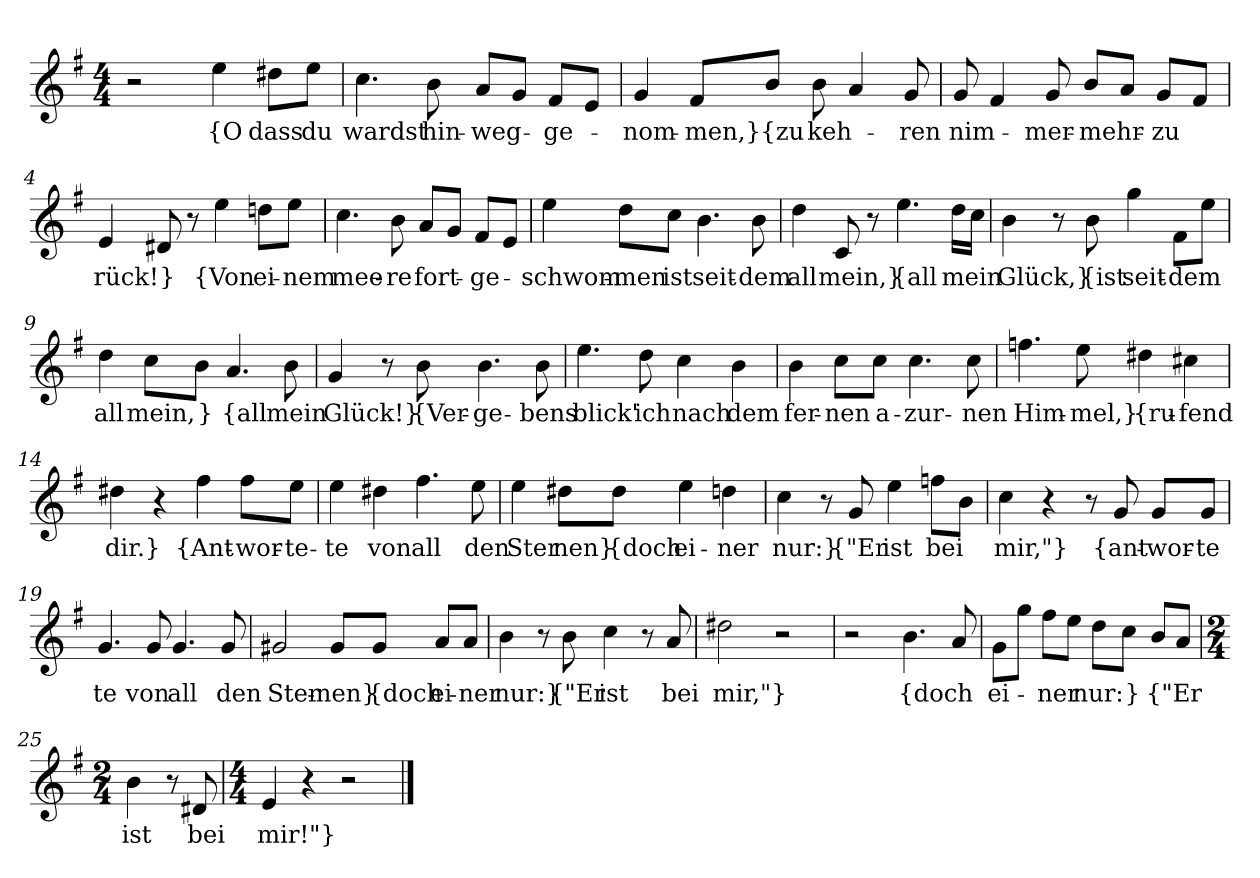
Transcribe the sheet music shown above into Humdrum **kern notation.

**kern	**text
*part1	*part1
*staff1	*staff1
*clefG2	*
*k[f#]	*
*M4/4	*
=	=
2r	.
4ee	{O
8dd#X\L	dass
8ee\J	du
=1	=1
4.cc	wardst
8b	hin-
8a/L	-weg-
8g/J	.
8f#/L	-ge-
8e/J	.
=2	=2
4g	-nom-
8f#/L	-men,}
8b/J	{zu
8b	keh-
4a	.
8g	-ren
=3	=3
8g	nim-
4f#	.
8g	-mer-
8b/L	-mehr-
8a/J	.
8g/L	zu
8f#/J	.
=4	=4
4e	-rück!
8d#X	}
8r	.
4ee	{Von
8ddn\L	ei-
8ee\J	-nem
=5	=5
4.cc	mee-
8b	-re
8a/L	fort-
8g/J	.
8f#/L	-ge-
8e/J	.
=6	=6
4ee	-schwom-
8dd\L	-men
8cc\J	ist
4.b	seit-
8b	-dem
=7	=7
4dd	all
8c	mein,}
8r	.
4.ee	{all
16dd\LL	mein
16cc\JJ	.
=8	=8
4b	Glück,}
8r	.
8b	{ist
4gg	seit-
8f#\L	-dem
8ee\J	.
=9	=9
4dd	all
8cc\L	mein,
8b\J	}
4.a	{all
8b	mein
=10	=10
4g	Glück!}
8r	.
8b	{Ver-
4.b	-ge-
8b	-bens
=11	=11
4.ee	blick'
8dd	ich
4cc	nach
4b	dem
=12	=12
4b	fer-
8cc\L	-nen
8cc\J	a-
4.cc	-zur-
8cc	-nen
=13	=13
4.ffn	Him-
8ee	-mel,}
4dd#X	{ru-
4cc#X	-fend
=14	=14
4dd#X	dir.}
4r	.
4ff#	{Ant-
8ff#\L	-wor-
8ee\J	-te-
=15	=15
4ee	-te
4dd#X	von
4.ff#	all
8ee	den
=16	=16
4ee	Ster
8dd#X\L	nen}
8dd#\J	{doch
4ee	ei-
4ddn	-ner
=17	=17
4cc	nur:}
8r	.
8g	{"Er
4ee	ist
8ffn\L	bei
8b\J	.
=18	=18
4cc	mir,"}
4r	.
8r	.
8g	{ant-
8g/L	-wor-
8g/J	-te
=19	=19
4.g	-te
8g	von
4.g	all
8g	den
=20	=20
2g#X	Ster-
8g#/L	-nen}
8g#/J	{doch
8a/L	ei-
8a/J	-ner
=21	=21
4b	nur:}
8r	.
8b	{"Er
4cc	ist
8r	.
8a	bei
=22	=22
2dd#X	mir,"}
2r	.
=23	=23
2r	.
4.b	{doch
8a	.
=24	=24
8g\L	ei-
8gg\J	.
8ff#\L	-ner
8ee\J	.
8dd\L	nur:
8cc\J	}
8b/L	{"Er
8a/J	.
=25	=25
*M2/4	*
4b	ist
8r	.
8d#X	bei
=26	=26
*M4/4	*
4e	mir!"}
4r	.
2r	.
==	==
*-	*-
